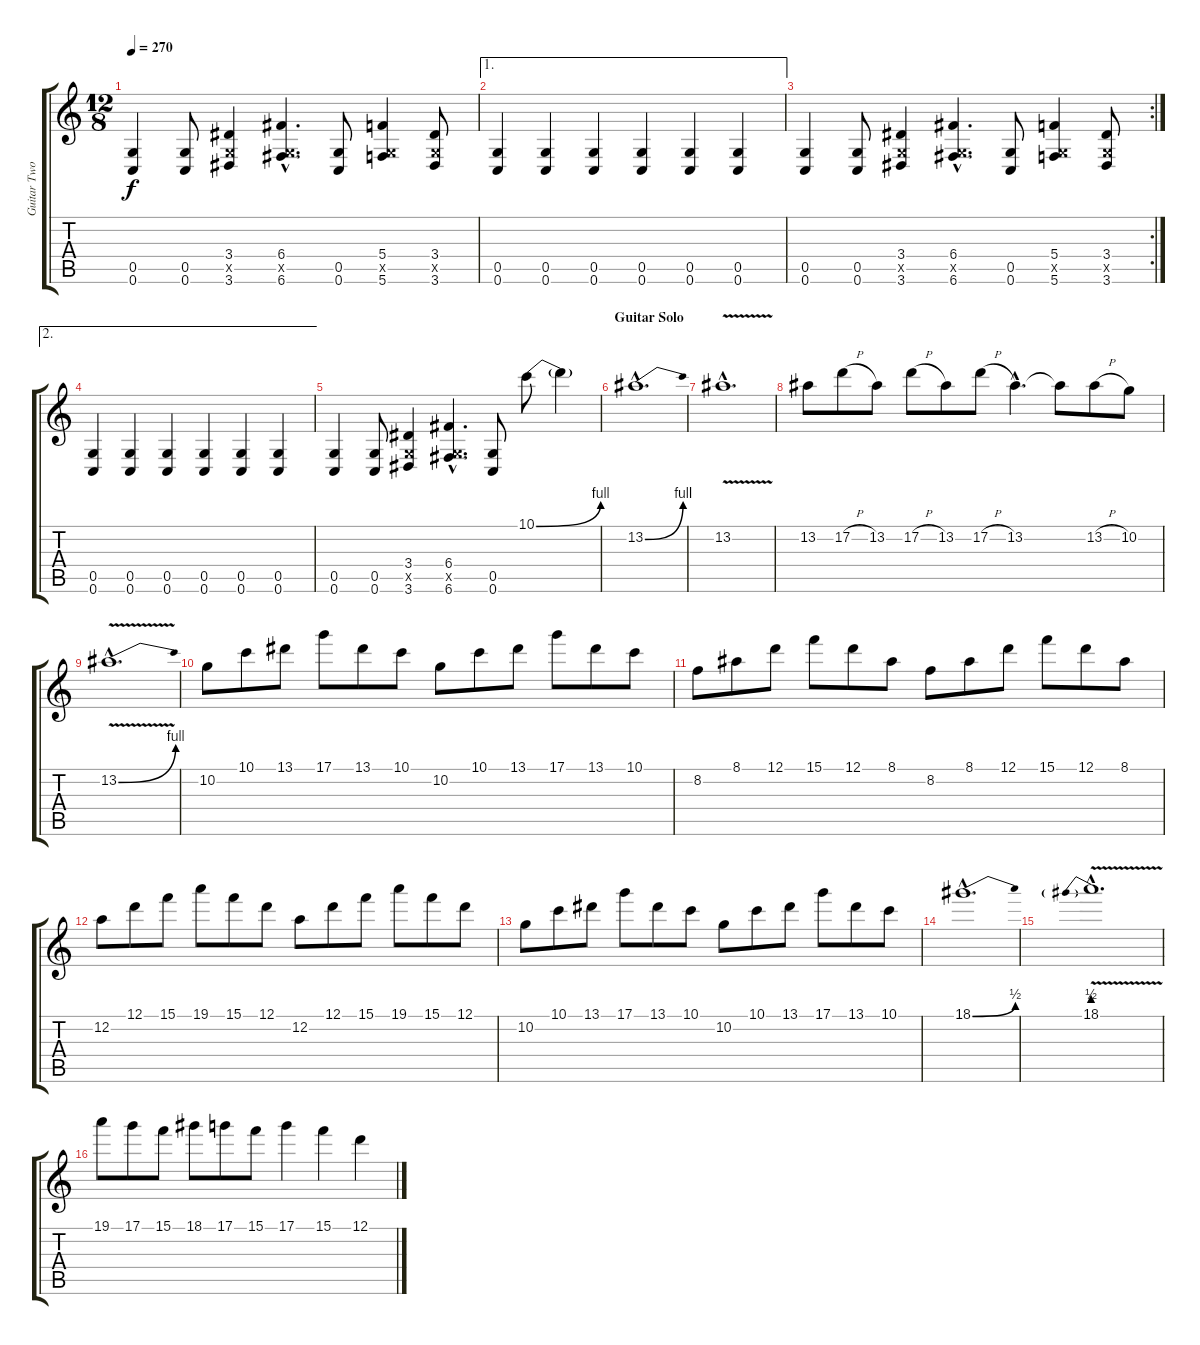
\track ("Guitar Two" "Guitar Two") {instrument overdrivenguitar}
\staff {score tabs}
\tuning (D4 A3 F3 C3 G2 C2) {hide}
\ts (12 8)
\tempo 270
\clef g2
\ks c
(0.5 0.6).4{dy f} (0.5 0.6).8 (3.4 0.5{x} 3.6).4 (6.4{hac} 0.5{hac x} 6.6{hac}).4{d} (0.5 0.6).8 (5.4 0.5{x} 5.6).4 (3.4 0.5{x} 3.6).8 |
\ae 1
(0.5 0.6).4 (0.5 0.6).4 (0.5 0.6).4 (0.5 0.6).4 (0.5 0.6).4 (0.5 0.6).4 |
\rc 2
(0.5 0.6).4 (0.5 0.6).8 (3.4 0.5{x} 3.6).4 (6.4{hac} 0.5{hac x} 6.6{hac}).4{d} (0.5 0.6).8 (5.4 0.5{x} 5.6).4 (3.4 0.5{x} 3.6).8 |
\ae 2
(0.5 0.6).4 (0.5 0.6).4 (0.5 0.6).4 (0.5 0.6).4 (0.5 0.6).4 (0.5 0.6).4 |
(0.5 0.6).4 (0.5 0.6).8 (3.4 0.5{x} 3.6).4 (6.4{hac} 0.5{hac x} 6.6{hac}).4{d} (0.5 0.6).8 10.1{be (bend 0 0 60 4)}.8 10.1{t}.4 |
\section ("" "Guitar Solo")
13.2{be (bend 0 0 60 4) hac}.1{d} |
13.2{v hac}.1{d} |
13.2.8 17.2{h}.8 13.2.8 17.2{h}.8 13.2.8 17.2{h}.8 13.2{hac}.4{d} 13.2{t}.8 13.2{h}.8 10.2.8 |
13.2{be (bend 0 0 60 4) v hac}.1{d} |
10.2.8 10.1.8 13.1.8 17.1.8 13.1.8 10.1.8 10.2.8 10.1.8 13.1.8 17.1.8 13.1.8 10.1.8 |
8.2.8 8.1.8 12.1.8 15.1.8 12.1.8 8.1.8 8.2.8 8.1.8 12.1.8 15.1.8 12.1.8 8.1.8 |
12.2.8 12.1.8 15.1.8 19.1.8 15.1.8 12.1.8 12.2.8 12.1.8 15.1.8 19.1.8 15.1.8 12.1.8 |
10.2.8 10.1.8 13.1.8 17.1.8 13.1.8 10.1.8 10.2.8 10.1.8 13.1.8 17.1.8 13.1.8 10.1.8 |
18.1{be (bend 0 0 60 2) hac}.1{d} |
18.1{be (prebend 0 2 60 2) v hac}.1{d} |
19.1.8 17.1.8 15.1.8 18.1.8 17.1.8 15.1.8 17.1.4 15.1.4 12.1.4
